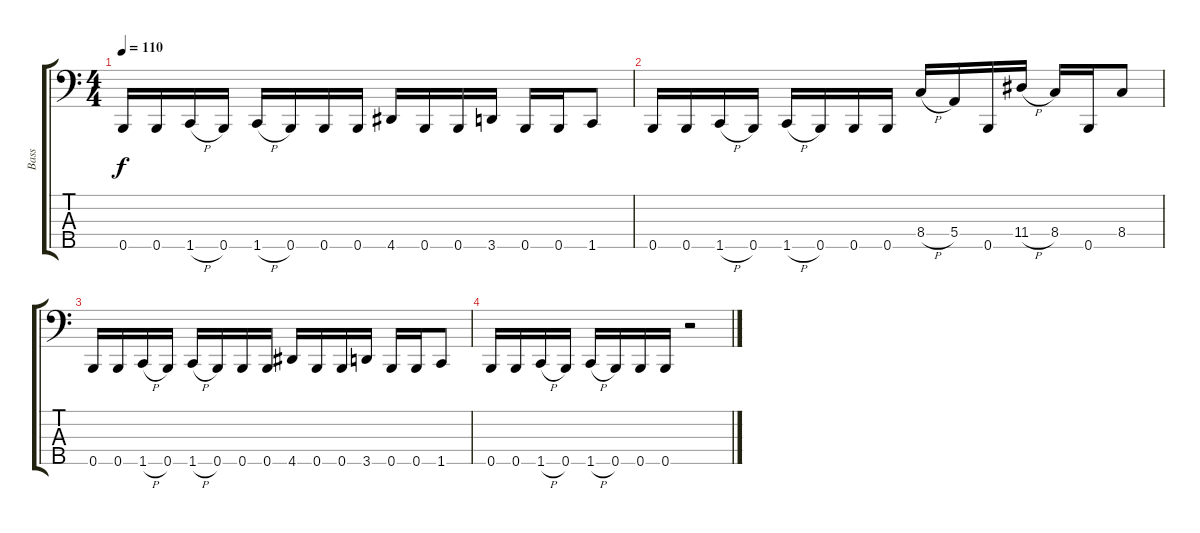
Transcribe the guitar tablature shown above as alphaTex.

\track ("Bass" "Bass") {instrument electricbassfinger}
\staff {score tabs}
\tuning (G2 D2 A1 E1 B0) {hide}
\ts (4 4)
\tempo 110
\clef f4
\ks c
0.5.16{dy f} 0.5.16 1.5{h}.16 0.5.16 1.5{h}.16 0.5.16 0.5.16 0.5.16 4.5.16 0.5.16 0.5.16 3.5.16 0.5.16 0.5.16 1.5.8 |
0.5.16 0.5.16 1.5{h}.16 0.5.16 1.5{h}.16 0.5.16 0.5.16 0.5.16 8.4{h}.16 5.4.16 0.5.16 11.4{h}.16 8.4.16 0.5.16 8.4.8 |
0.5.16 0.5.16 1.5{h}.16 0.5.16 1.5{h}.16 0.5.16 0.5.16 0.5.16 4.5.16 0.5.16 0.5.16 3.5.16 0.5.16 0.5.16 1.5.8 |
0.5.16 0.5.16 1.5{h}.16 0.5.16 1.5{h}.16 0.5.16 0.5.16 0.5.16 r.2
